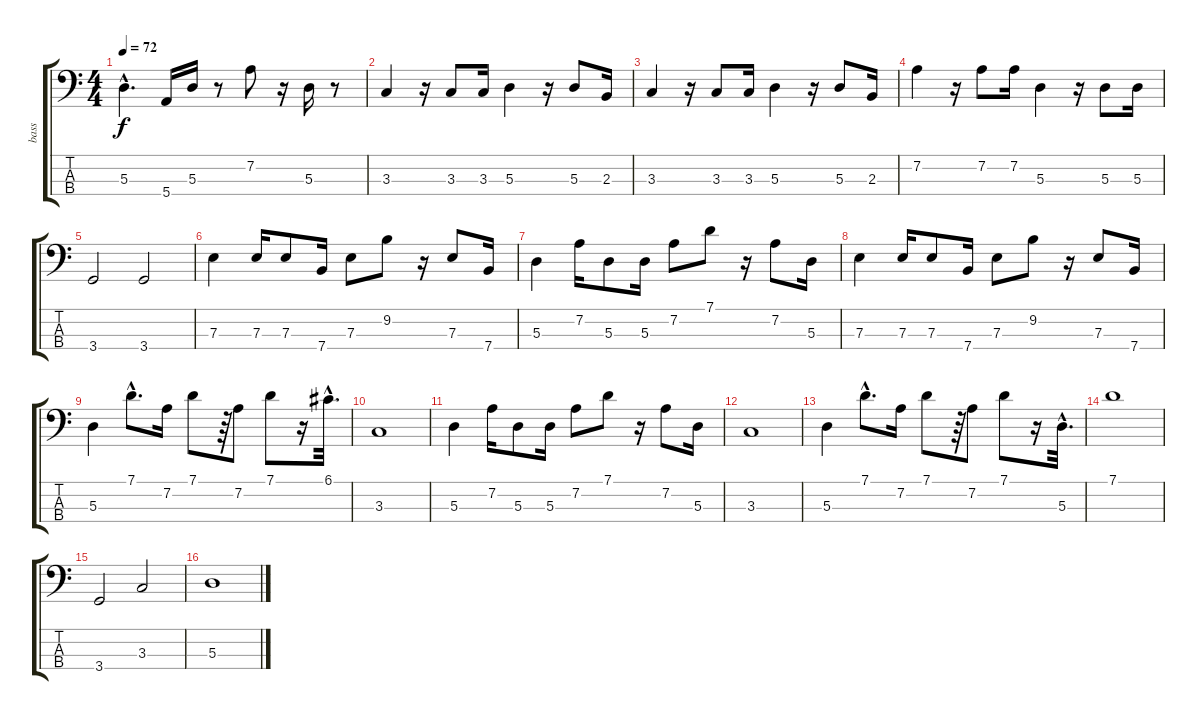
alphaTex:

\track ("bass" "bass") {instrument electricbassfinger}
\staff {score tabs}
\tuning (G2 D2 A1 E1) {hide}
\ts (4 4)
\tempo 72
\clef f4
\ks c
5.3{hac}.4{d dy f} 5.4.16 5.3.16 r.8 7.2.8 r.16 5.3.16 r.8 |
3.3.4 r.16 3.3.8 3.3.16 5.3.4 r.16 5.3.8 2.3.16 |
3.3.4 r.16 3.3.8 3.3.16 5.3.4 r.16 5.3.8 2.3.16 |
7.2.4 r.16 7.2.8 7.2.16 5.3.4 r.16 5.3.8 5.3.16 |
3.4.2 3.4.2 |
7.3.4 7.3.16 7.3.8 7.4.16 7.3.8 9.2.8 r.16 7.3.8 7.4.16 |
5.3.4 7.2.16 5.3.8 5.3.16 7.2.8 7.1.8 r.16 7.2.8 5.3.16 |
7.3.4 7.3.16 7.3.8 7.4.16 7.3.8 9.2.8 r.16 7.3.8 7.4.16 |
5.3.4 7.1{hac}.8{d} 7.2.16 7.1.8 r.64 7.2.8 7.1.8 r.16 6.1{hac}.32{d} |
3.3.1 |
5.3.4 7.2.16 5.3.8 5.3.16 7.2.8 7.1.8 r.16 7.2.8 5.3.16 |
3.3.1 |
5.3.4 7.1{hac}.8{d} 7.2.16 7.1.8 r.64 7.2.8 7.1.8 r.16 5.3{hac}.32{d} |
7.1.1 |
3.4.2 3.3.2 |
5.3.1
